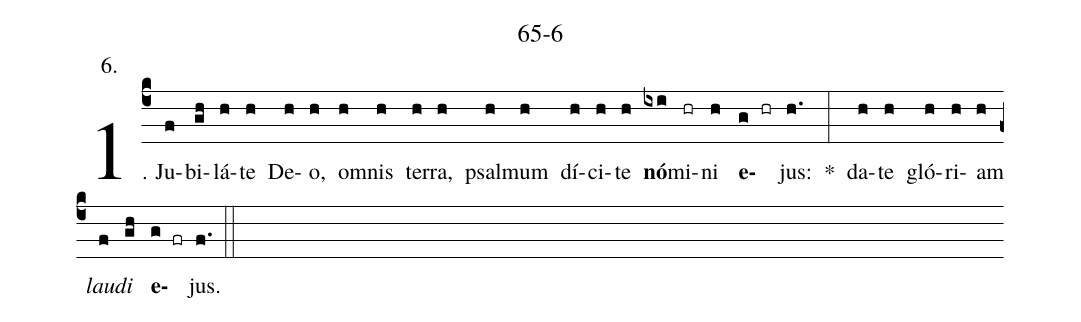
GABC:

name: 65-6;
annotation: 6.;
%%
(c4)1. Ju(f)bi(gh)lá(h)te(h) De(h)o,(h) om(h)nis(h) ter(h)ra,(h) psal(h)mum(h) dí(h)ci(h)te(h) <b>nó</b>(ixi)mi(hr)ni(h) <b>e</b>(g hr)jus:(h.) *(:) da(h)te(h) gló(h)ri(h)am(h) <i>lau</i>(f)<i>di</i>(gh) <b>e</b>(g fr)jus.(f.) (::)
